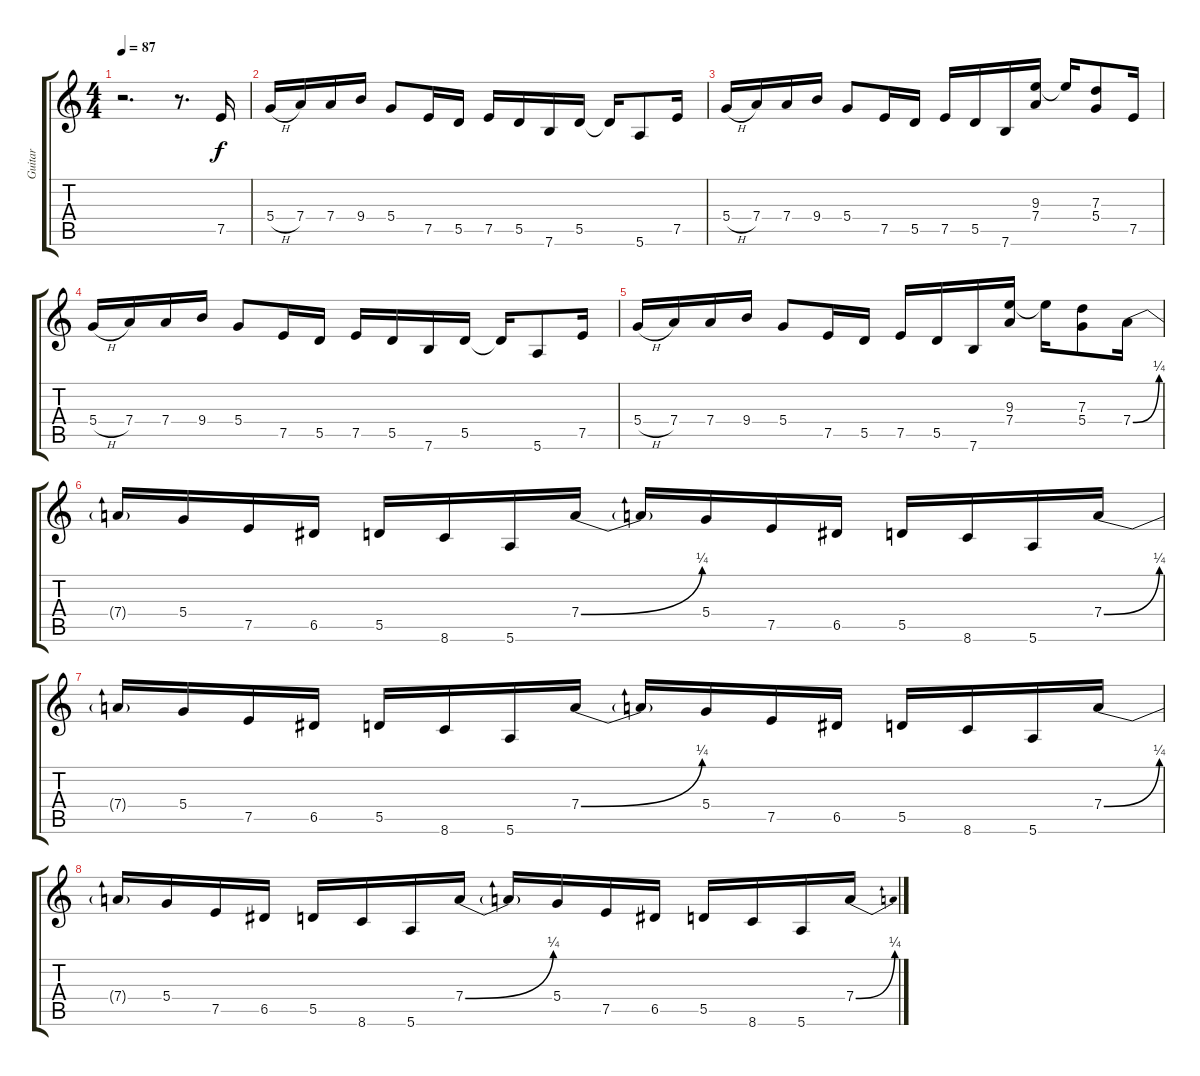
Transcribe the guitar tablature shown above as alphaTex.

\track ("Guitar" "Guitar") {instrument overdrivenguitar}
\staff {score tabs}
\tuning (E4 B3 G3 D3 A2 E2) {hide}
\ts (4 4)
\tempo 87
\clef g2
\ks c
r.2{d dy f instrument overdrivenguitar} r.8{d} 7.5.16 |
5.4{h}.16 7.4.16 7.4.16 9.4.16 5.4.8 7.5.16 5.5.16 7.5.16 5.5.16 7.6.16 5.5.16 5.5{t}.16 5.6.8 7.5.16 |
5.4{h}.16 7.4.16 7.4.16 9.4.16 5.4.8 7.5.16 5.5.16 7.5.16 5.5.16 7.6.16 (9.3 7.4).16 9.3{t}.16 (7.3 5.4).8 7.5.16 |
5.4{h}.16 7.4.16 7.4.16 9.4.16 5.4.8 7.5.16 5.5.16 7.5.16 5.5.16 7.6.16 5.5.16 5.5{t}.16 5.6.8 7.5.16 |
5.4{h}.16 7.4.16 7.4.16 9.4.16 5.4.8 7.5.16 5.5.16 7.5.16 5.5.16 7.6.16 (9.3 7.4).16 9.3{t}.16 (7.3 5.4).8 7.4{be (bend 0 0 60 1)}.16 |
7.4{t}.16 5.4.16 7.5.16 6.5.16 5.5.16 8.6.16 5.6.16 7.4{be (bend 0 0 60 1)}.16 7.4{t}.16 5.4.16 7.5.16 6.5.16 5.5.16 8.6.16 5.6.16 7.4{be (bend 0 0 60 1)}.16 |
7.4{t}.16 5.4.16 7.5.16 6.5.16 5.5.16 8.6.16 5.6.16 7.4{be (bend 0 0 60 1)}.16 7.4{t}.16 5.4.16 7.5.16 6.5.16 5.5.16 8.6.16 5.6.16 7.4{be (bend 0 0 60 1)}.16 |
7.4{t}.16 5.4.16 7.5.16 6.5.16 5.5.16 8.6.16 5.6.16 7.4{be (bend 0 0 60 1)}.16 7.4{t}.16 5.4.16 7.5.16 6.5.16 5.5.16 8.6.16 5.6.16 7.4{be (bend 0 0 60 1)}.16
